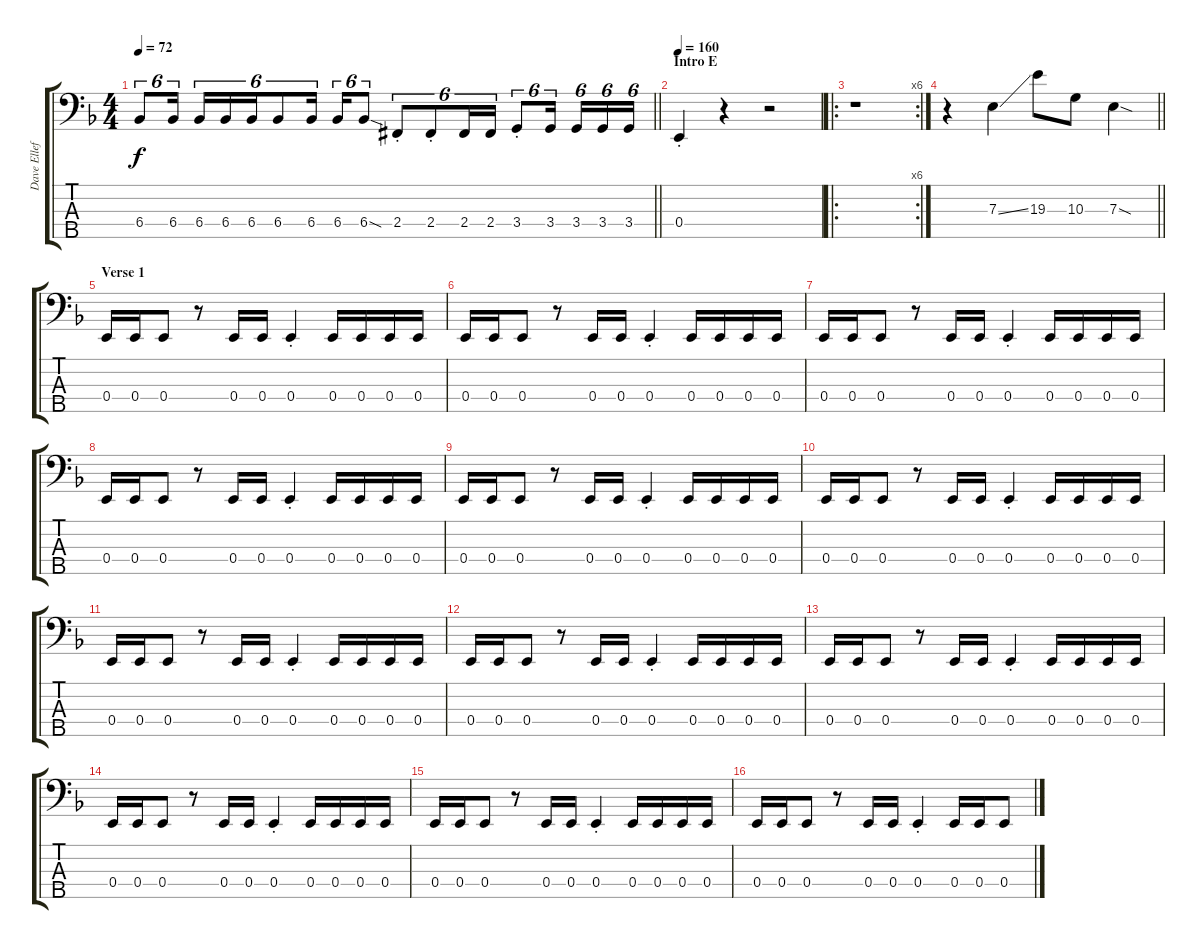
\track ("Dave Ellefson - Bass" "Dave Ellef") {instrument electricbassfinger}
\staff {score tabs}
\tuning (G2 D2 A1 E1 B0) {hide}
\ts (4 4)
\tempo 72
\clef f4
\barLineRight lightlight
\ks f
6.4.8{tu (6 4) dy f} 6.4.16{tu (6 4)} 6.4.16{tu (6 4)} 6.4.16{tu (6 4)} 6.4.16{tu (6 4)} 6.4.8{tu (6 4)} 6.4.16{tu (6 4)} 6.4.16{tu (6 4)} 6.4{sod}.8{tu (6 4)} 2.4{st acc #}.8{tu (6 4)} 2.4{st acc #}.8{tu (6 4)} 2.4{acc #}.16{tu (6 4)} 2.4{acc #}.16{tu (6 4)} 3.4{st}.8{tu (6 4)} 3.4.16{tu (6 4)} 3.4.16{tu (6 4)} 3.4.16{tu (6 4)} 3.4.16{tu (6 4)} |
\section ("" "Intro E")
\tempo 160
0.4{st}.4 r.4 r.2 |
\ro
\rc 6
r.1 |
\barLineRight lightlight
r.4 7.3{ss}.4 19.3.8 10.3.8 7.3{sod}.4 |
\section ("" "Verse 1")
0.4.16 0.4.16 0.4.8 r.8 0.4.16 0.4.16 0.4{st}.4 0.4.16 0.4.16 0.4.16 0.4.16 |
0.4.16 0.4.16 0.4.8 r.8 0.4.16 0.4.16 0.4{st}.4 0.4.16 0.4.16 0.4.16 0.4.16 |
0.4.16 0.4.16 0.4.8 r.8 0.4.16 0.4.16 0.4{st}.4 0.4.16 0.4.16 0.4.16 0.4.16 |
0.4.16 0.4.16 0.4.8 r.8 0.4.16 0.4.16 0.4{st}.4 0.4.16 0.4.16 0.4.16 0.4.16 |
0.4.16 0.4.16 0.4.8 r.8 0.4.16 0.4.16 0.4{st}.4 0.4.16 0.4.16 0.4.16 0.4.16 |
0.4.16 0.4.16 0.4.8 r.8 0.4.16 0.4.16 0.4{st}.4 0.4.16 0.4.16 0.4.16 0.4.16 |
0.4.16 0.4.16 0.4.8 r.8 0.4.16 0.4.16 0.4{st}.4 0.4.16 0.4.16 0.4.16 0.4.16 |
0.4.16 0.4.16 0.4.8 r.8 0.4.16 0.4.16 0.4{st}.4 0.4.16 0.4.16 0.4.16 0.4.16 |
0.4.16 0.4.16 0.4.8 r.8 0.4.16 0.4.16 0.4{st}.4 0.4.16 0.4.16 0.4.16 0.4.16 |
0.4.16 0.4.16 0.4.8 r.8 0.4.16 0.4.16 0.4{st}.4 0.4.16 0.4.16 0.4.16 0.4.16 |
0.4.16 0.4.16 0.4.8 r.8 0.4.16 0.4.16 0.4{st}.4 0.4.16 0.4.16 0.4.16 0.4.16 |
0.4.16 0.4.16 0.4.8 r.8 0.4.16 0.4.16 0.4{st}.4 0.4.16 0.4.16 0.4.8
